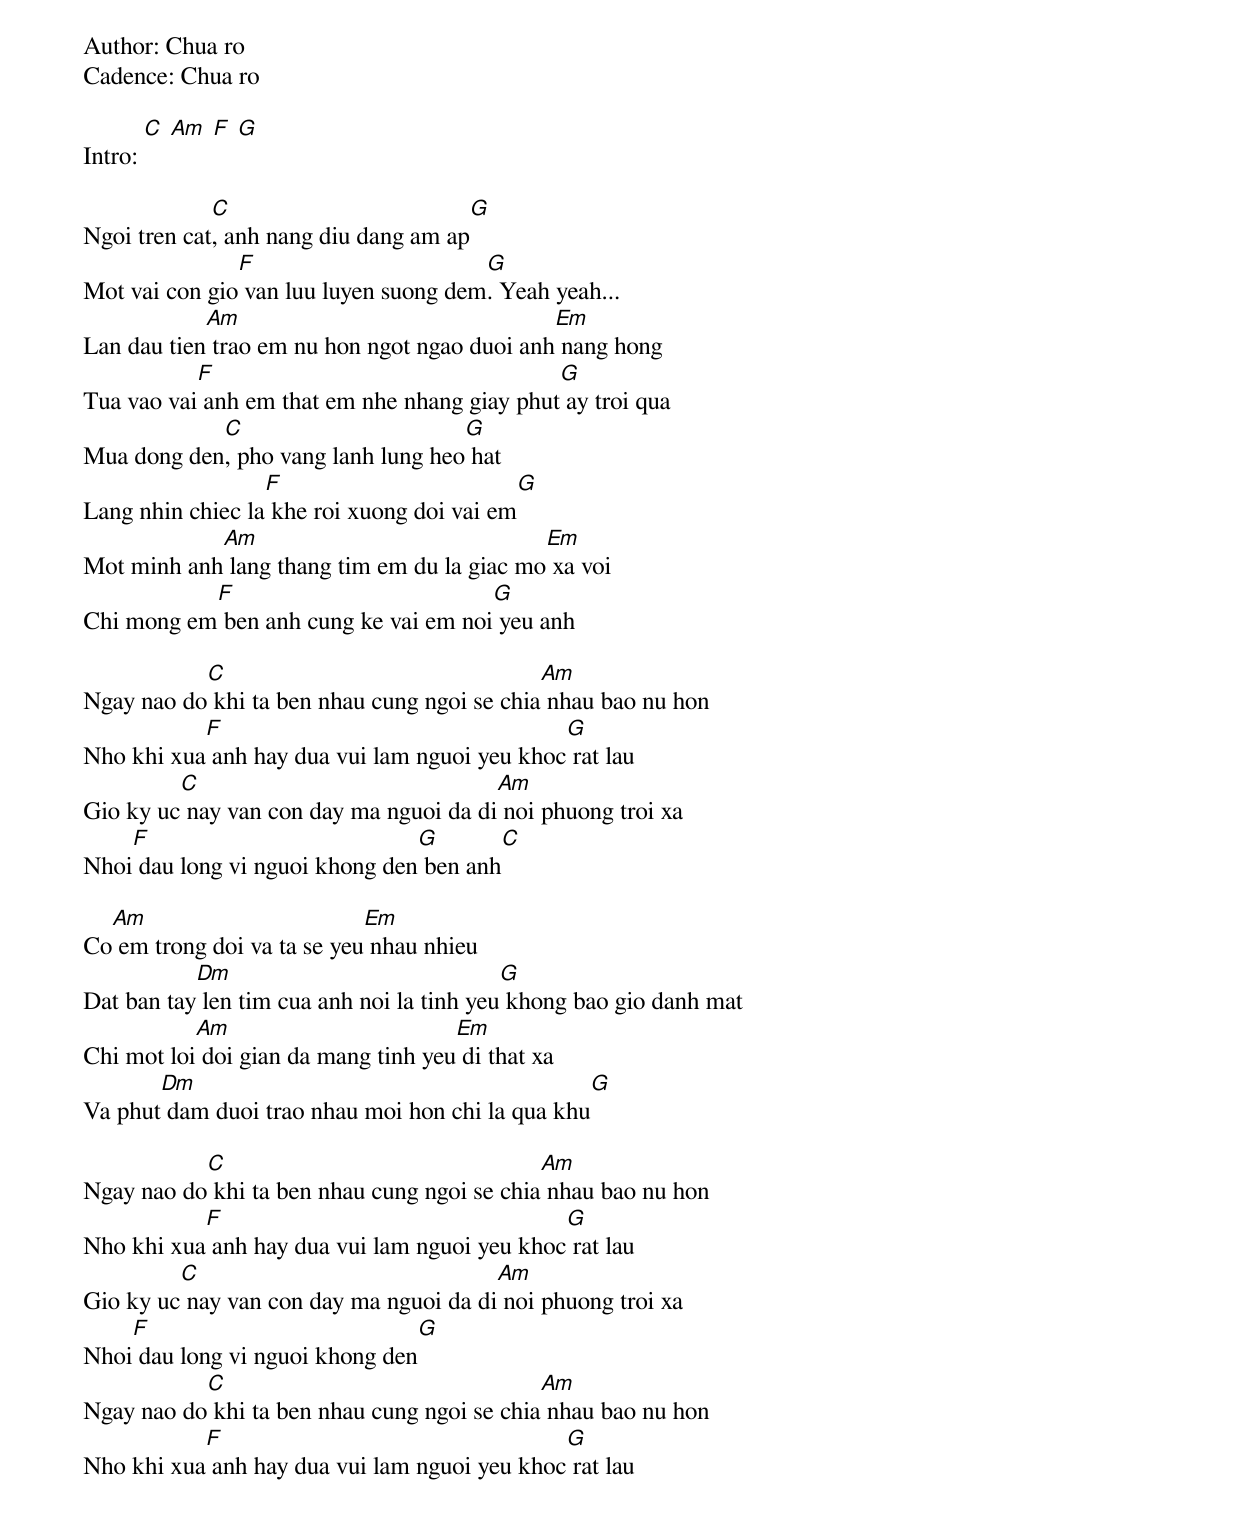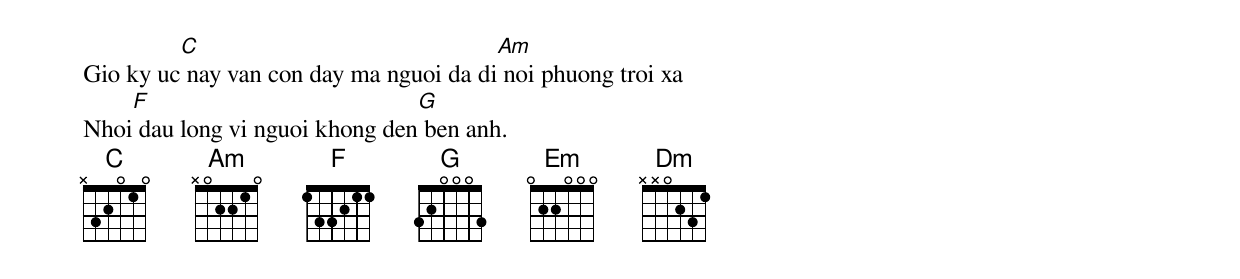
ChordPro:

Author: Chua ro
Cadence: Chua ro

Intro: [C] [Am] [F] [G]

Ngoi tren cat[C], anh nang diu dang am ap[G]
Mot vai con gio[F] van luu luyen suong dem[G]. Yeah yeah...
Lan dau tien[Am] trao em nu hon ngot ngao duoi anh[Em] nang hong
Tua vao vai[F] anh em that em nhe nhang giay phut[G] ay troi qua
Mua dong den[C], pho vang lanh lung heo[G] hat
Lang nhin chiec la[F] khe roi xuong doi vai em[G]
Mot minh anh[Am] lang thang tim em du la giac mo[Em] xa voi
Chi mong em[F] ben anh cung ke vai em noi[G] yeu anh

Ngay nao do[C] khi ta ben nhau cung ngoi se chia[Am] nhau bao nu hon
Nho khi xua[F] anh hay dua vui lam nguoi yeu khoc[G] rat lau
Gio ky uc[C] nay van con day ma nguoi da di[Am] noi phuong troi xa
Nhoi[F] dau long vi nguoi khong den[G] ben anh[C]

Co[Am] em trong doi va ta se yeu[Em] nhau nhieu
Dat ban tay[Dm] len tim cua anh noi la tinh yeu[G] khong bao gio danh mat
Chi mot loi[Am] doi gian da mang tinh yeu[Em] di that xa
Va phut[Dm] dam duoi trao nhau moi hon chi la qua khu[G]

Ngay nao do[C] khi ta ben nhau cung ngoi se chia[Am] nhau bao nu hon
Nho khi xua[F] anh hay dua vui lam nguoi yeu khoc[G] rat lau
Gio ky uc[C] nay van con day ma nguoi da di[Am] noi phuong troi xa
Nhoi[F] dau long vi nguoi khong den[G]
Ngay nao do[C] khi ta ben nhau cung ngoi se chia[Am] nhau bao nu hon
Nho khi xua[F] anh hay dua vui lam nguoi yeu khoc[G] rat lau
Gio ky uc[C] nay van con day ma nguoi da di[Am] noi phuong troi xa
Nhoi[F] dau long vi nguoi khong den[G] ben anh.
